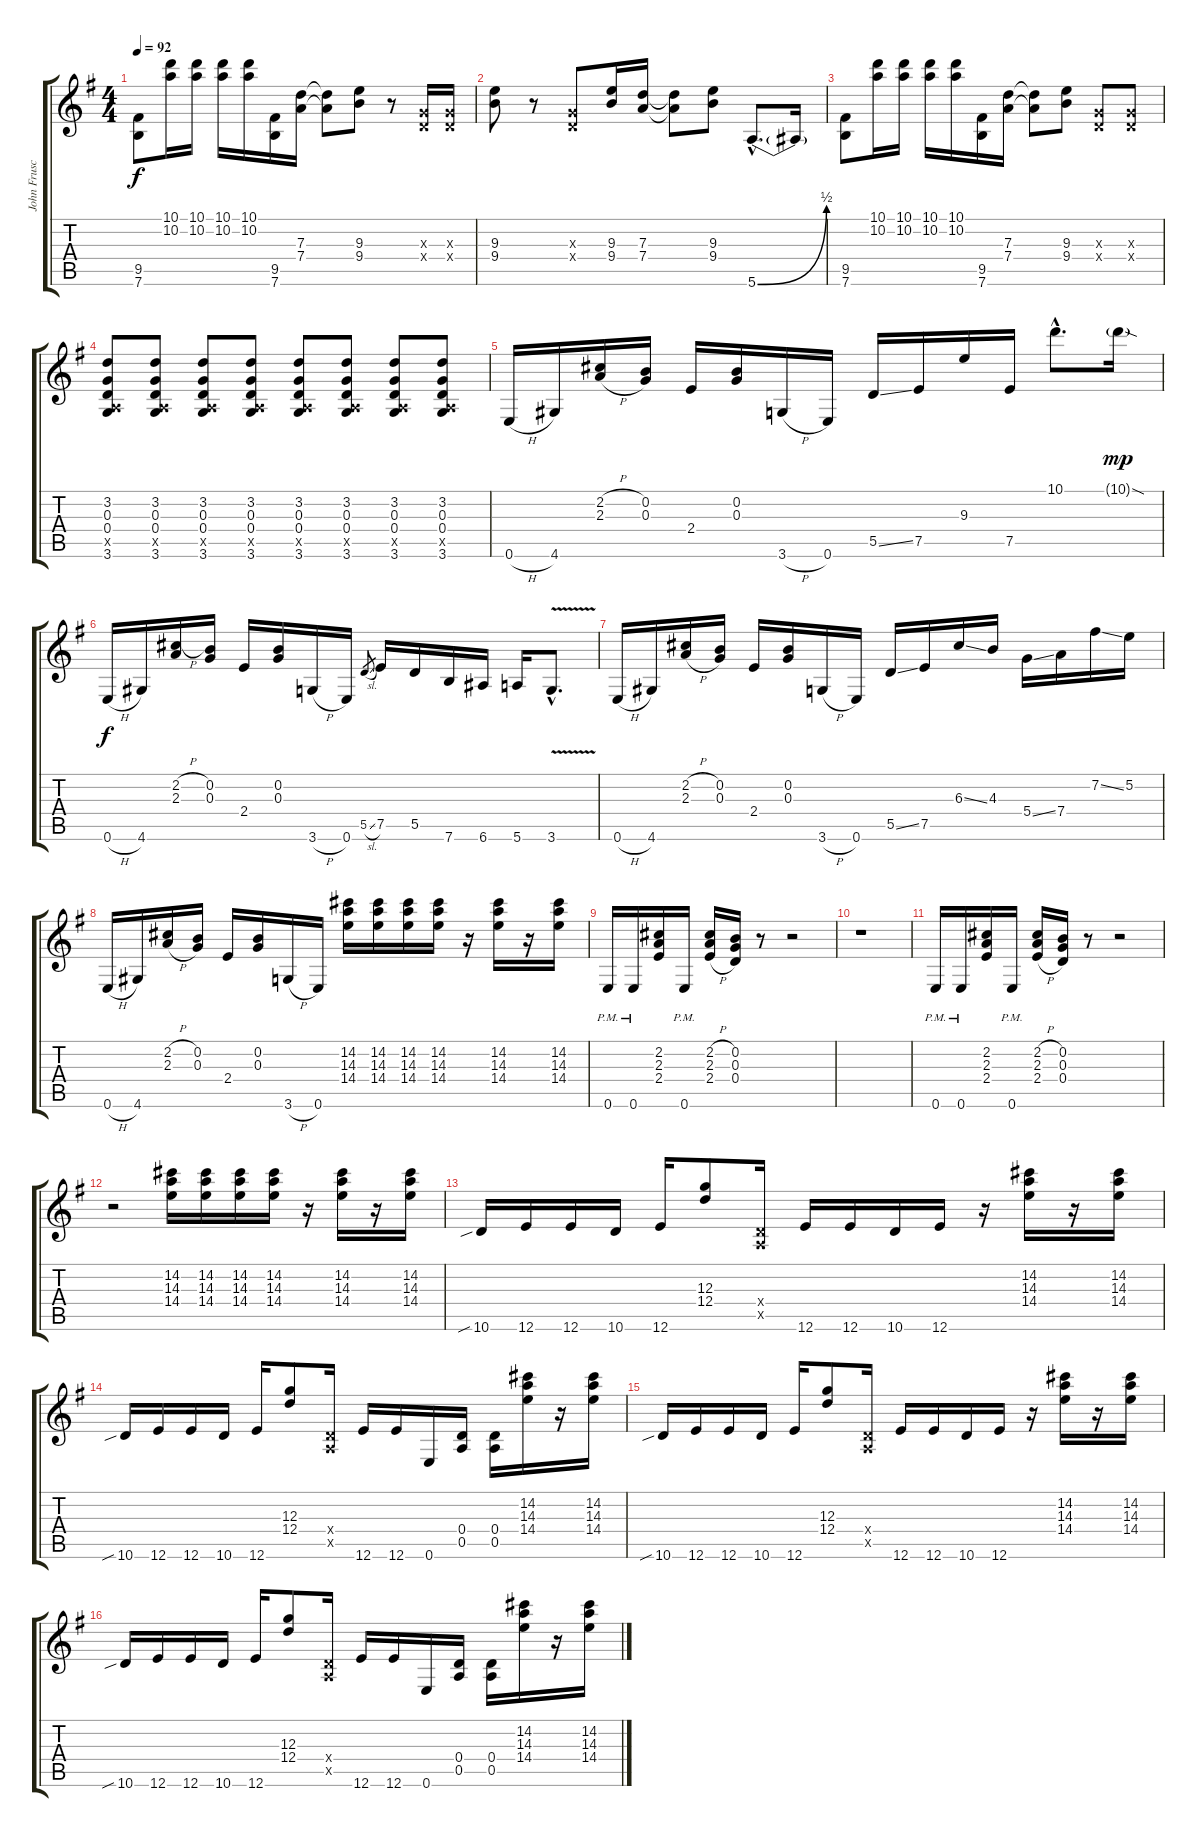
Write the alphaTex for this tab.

\track ("John Frusciante (Gtr 1)" "John Frusc") {instrument distortionguitar}
\staff {score tabs}
\tuning (E4 B3 G3 D3 A2 E2) {hide}
\ts (4 4)
\tempo 92
\clef g2
\ks eminor
(9.5 7.6).8{dy f} (10.1 10.2).16 (10.1 10.2).16 (10.1 10.2).16 (10.1 10.2).16 (9.5 7.6).16 (7.3 7.4).16 (7.3{t} 7.4{t}).8 (9.3 9.4).8 r.8 (0.3{x} 0.4{x}).16 (0.3{x} 0.4{x}).16 |
(9.3 9.4).8 r.8 (0.3{x} 0.4{x}).8 (9.3 9.4).16 (7.3 7.4).16 (7.3{t} 7.4{t}).8 (9.3 9.4).8 5.6{be (bend 0 0 60 2) hac}.8{d} 5.6{t}.16 |
(9.5 7.6).8 (10.1 10.2).16 (10.1 10.2).16 (10.1 10.2).16 (10.1 10.2).16 (9.5 7.6).16 (7.3 7.4).16 (7.3{t} 7.4{t}).8 (9.3 9.4).8 (0.3{x} 0.4{x}).8 (0.3{x} 0.4{x}).8 |
(3.2 0.3 0.4 0.5{x} 3.6).8 (3.2 0.3 0.4 0.5{x} 3.6).8 (3.2 0.3 0.4 0.5{x} 3.6).8 (3.2 0.3 0.4 0.5{x} 3.6).8 (3.2 0.3 0.4 0.5{x} 3.6).8 (3.2 0.3 0.4 0.5{x} 3.6).8 (3.2 0.3 0.4 0.5{x} 3.6).8 (3.2 0.3 0.4 0.5{x} 3.6).8 |
0.6{h}.16 4.6.16 (2.2{h} 2.3{h}).16 (0.2 0.3).16 2.4.16 (0.2 0.3).16 3.6{h}.16 0.6.16 5.5{ss}.16 7.5.16 9.3.16 7.5.16 10.1{hac}.8{d} 10.1{sod g}.16{dy mp} |
0.6{h}.16{dy f} 4.6.16 (2.2{h} 2.3).16 (0.2 0.3).16 2.4.16 (0.2 0.3).16 3.6{h}.16 0.6.16 5.5{sl}.8{gr} 7.5.16 5.5.16 7.6.16 6.6.16 5.6.16 3.6{v hac}.8{d} |
0.6{h}.16 4.6.16 (2.2{h} 2.3{h}).16 (0.2 0.3).16 2.4.16 (0.2 0.3).16 3.6{h}.16 0.6.16 5.5{ss}.16 7.5.16 6.3{ss}.16 4.3.16 5.4{ss}.16 7.4.16 7.2{ss}.16 5.2.16 |
0.6{h}.16 4.6.16 (2.2{h} 2.3{h}).16 (0.2 0.3).16 2.4.16 (0.2 0.3).16 3.6{h}.16 0.6.16 (14.2 14.3 14.4).16 (14.2 14.3 14.4).16 (14.2 14.3 14.4).16 (14.2 14.3 14.4).16 r.16 (14.2 14.3 14.4).16 r.16 (14.2 14.3 14.4).16 |
0.6{pm}.16 0.6{pm}.16 (2.2 2.3 2.4).16 0.6{pm}.16 (2.2{h} 2.3{h} 2.4{h}).16 (0.2 0.3 0.4).16 r.8 r.2 |
r.1 |
0.6{pm}.16 0.6{pm}.16 (2.2 2.3 2.4).16 0.6{pm}.16 (2.2{h} 2.3{h} 2.4{h}).16 (0.2 0.3 0.4).16 r.8 r.2 |
r.2 (14.2 14.3 14.4).16 (14.2 14.3 14.4).16 (14.2 14.3 14.4).16 (14.2 14.3 14.4).16 r.16 (14.2 14.3 14.4).16 r.16 (14.2 14.3 14.4).16 |
10.6{sib}.16 12.6.16 12.6.16 10.6.16 12.6.16 (12.3 12.4).8 (0.4{x} 0.5{x}).16 12.6.16 12.6.16 10.6.16 12.6.16 r.16 (14.2 14.3 14.4).16 r.16 (14.2 14.3 14.4).16 |
10.6{sib}.16 12.6.16 12.6.16 10.6.16 12.6.16 (12.3 12.4).8 (0.4{x} 0.5{x}).16 12.6.16 12.6.16 0.6.16 (0.4 0.5).16 (0.4 0.5).16 (14.2 14.3 14.4).16 r.16 (14.2 14.3 14.4).16 |
10.6{sib}.16 12.6.16 12.6.16 10.6.16 12.6.16 (12.3 12.4).8 (0.4{x} 0.5{x}).16 12.6.16 12.6.16 10.6.16 12.6.16 r.16 (14.2 14.3 14.4).16 r.16 (14.2 14.3 14.4).16 |
10.6{sib}.16 12.6.16 12.6.16 10.6.16 12.6.16 (12.3 12.4).8 (0.4{x} 0.5{x}).16 12.6.16 12.6.16 0.6.16 (0.4 0.5).16 (0.4 0.5).16 (14.2 14.3 14.4).16 r.16 (14.2 14.3 14.4).16
